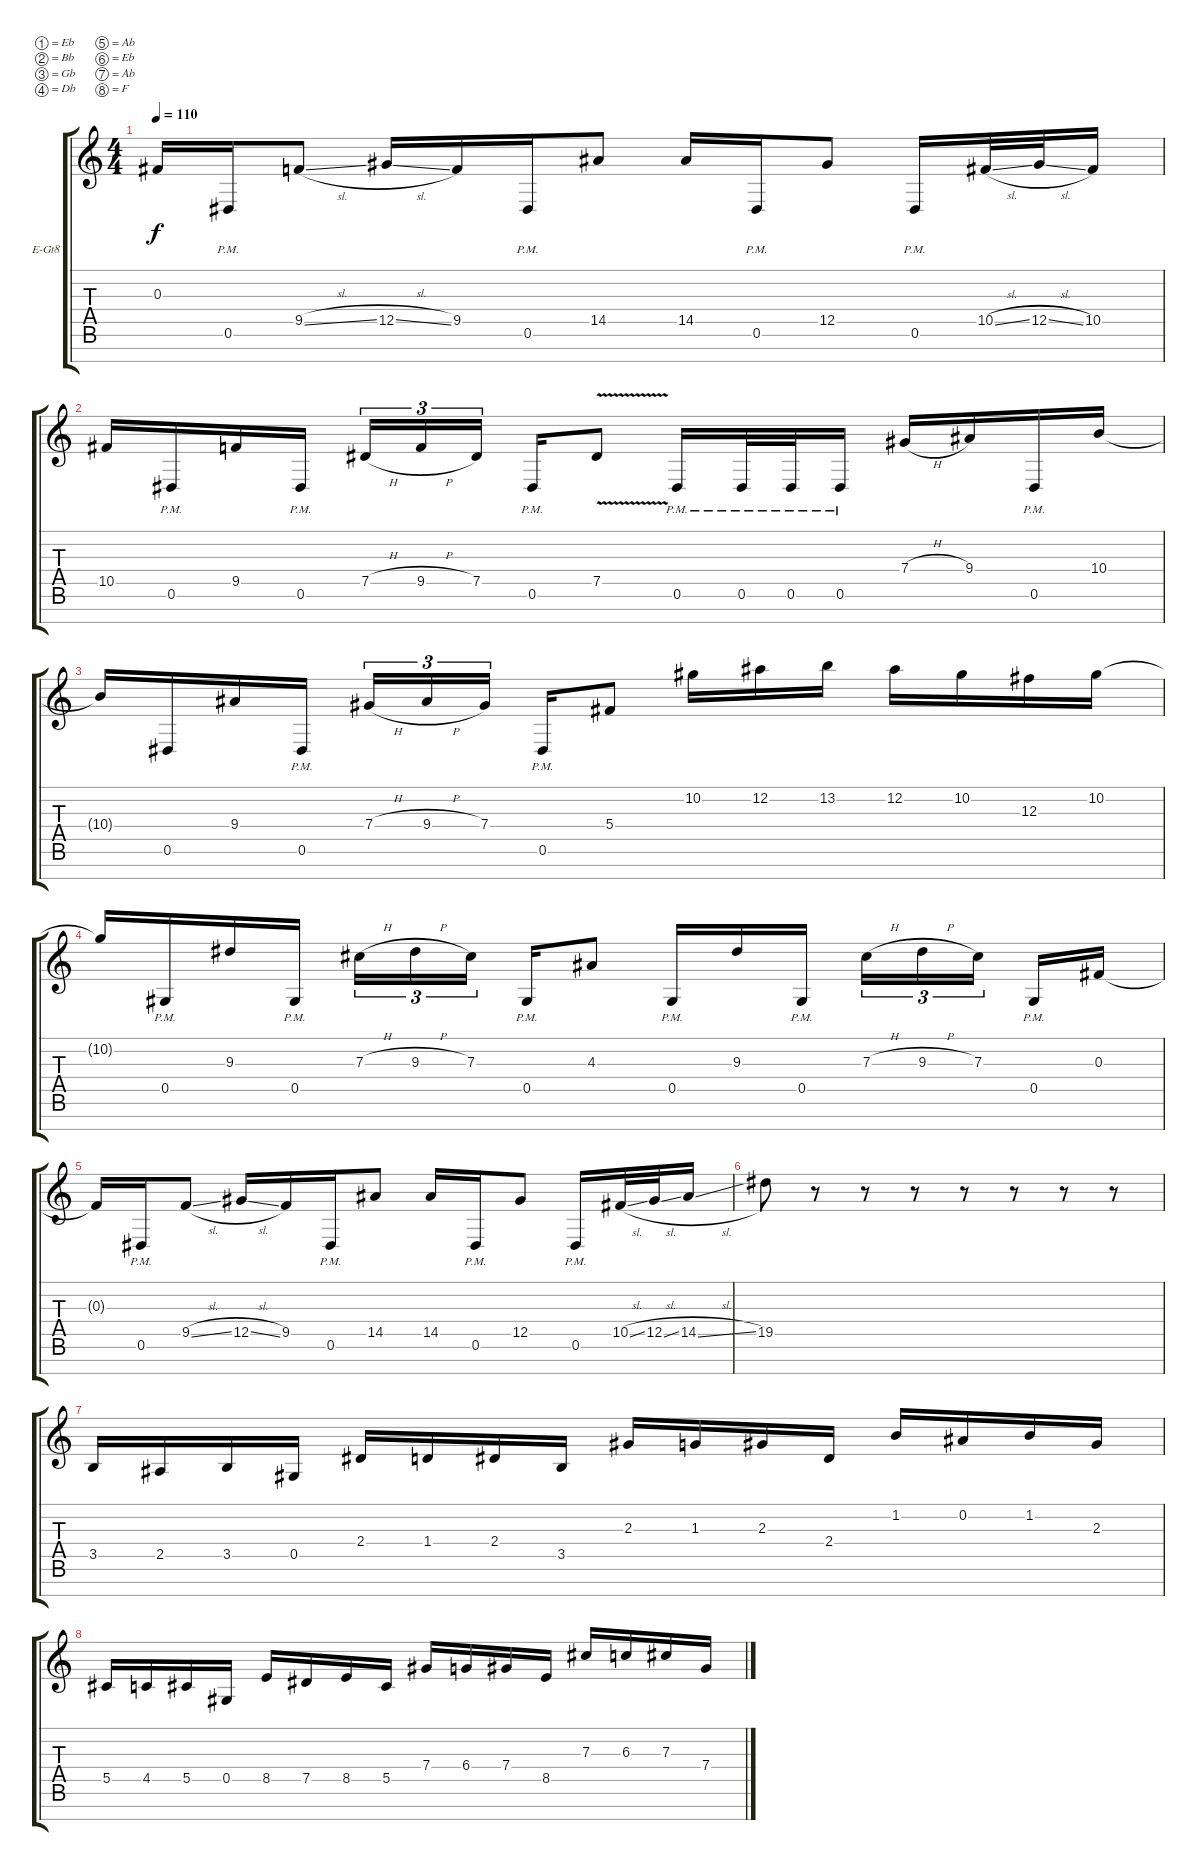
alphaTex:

\defaultSystemsLayout 4
\bracketExtendMode groupsimilarinstruments
\firstSystemTrackNameOrientation horizontal
\otherSystemsTrackNameOrientation horizontal
\track ("Electric Guitar" "E-Gt8") {instrument distortionguitar}
\staff {score tabs}
\tuning (Eb4 Bb3 Gb3 Db3 Ab2 Eb2 Ab1 F1)
\ts (4 4)
\tempo 110
\clef g2
\ks c
0.3{t}.16{dy f} 0.6{pm}.16 9.5{sl}.8 12.5{sl}.16 9.5.16 0.6{pm}.16 14.5.8 14.5.16 0.6{pm}.16 12.5.8 0.6{pm}.16 10.5{sl}.32 12.5{sl}.32 10.5.16 |
10.5.16 0.6{pm}.16 9.5.16 0.6{pm}.16 7.5{h}.16{tu (3 2)} 9.5{h}.16{tu (3 2)} 7.5.16{tu (3 2)} 0.6{pm}.16 7.5{v}.8 0.6{pm}.16 0.6{pm}.32 0.6{pm}.32 0.6{pm}.16 7.4{h}.16 9.4.16 0.6{pm}.16 10.4.16 |
10.4{t}.16 0.6.16 9.4.16 0.6{pm}.16 7.4{h}.16{tu (3 2)} 9.4{h}.16{tu (3 2)} 7.4.16{tu (3 2)} 0.6{pm}.16 5.4.8 10.2.16 12.2.16 13.2.16 12.2.16 10.2.16 12.3.16 10.2.16 |
10.2{t}.16 0.5{pm}.16 9.3.16 0.5{pm}.16 7.3{h}.16{tu (3 2)} 9.3{h}.16{tu (3 2)} 7.3.16{tu (3 2)} 0.5{pm}.16 4.3.8 0.5{pm}.16 9.3.16 0.5{pm}.16 7.3{h}.16{tu (3 2)} 9.3{h}.16{tu (3 2)} 7.3.16{tu (3 2)} 0.5{pm}.16 0.3.16 |
0.3{t}.16 0.6{pm}.16 9.5{sl}.8 12.5{sl}.16 9.5.16 0.6{pm}.16 14.5.8 14.5.16 0.6{pm}.16 12.5.8 0.6{pm}.16 10.5{sl}.32 12.5{sl}.32 14.5{sl}.16 |
19.5.8 r.8 r.8 r.8 r.8 r.8 r.8 r.8 |
3.5.16 2.5.16 3.5.16 0.5.16 2.4.16 1.4.16 2.4.16 3.5.16 2.3.16 1.3.16 2.3.16 2.4.16 1.2.16 0.2.16 1.2.16 2.3.16 |
5.5.16 4.5.16 5.5.16 0.5.16 8.5.16 7.5.16 8.5.16 5.5.16 7.4.16 6.4.16 7.4.16 8.5.16 7.3.16 6.3.16 7.3.16 7.4.16
